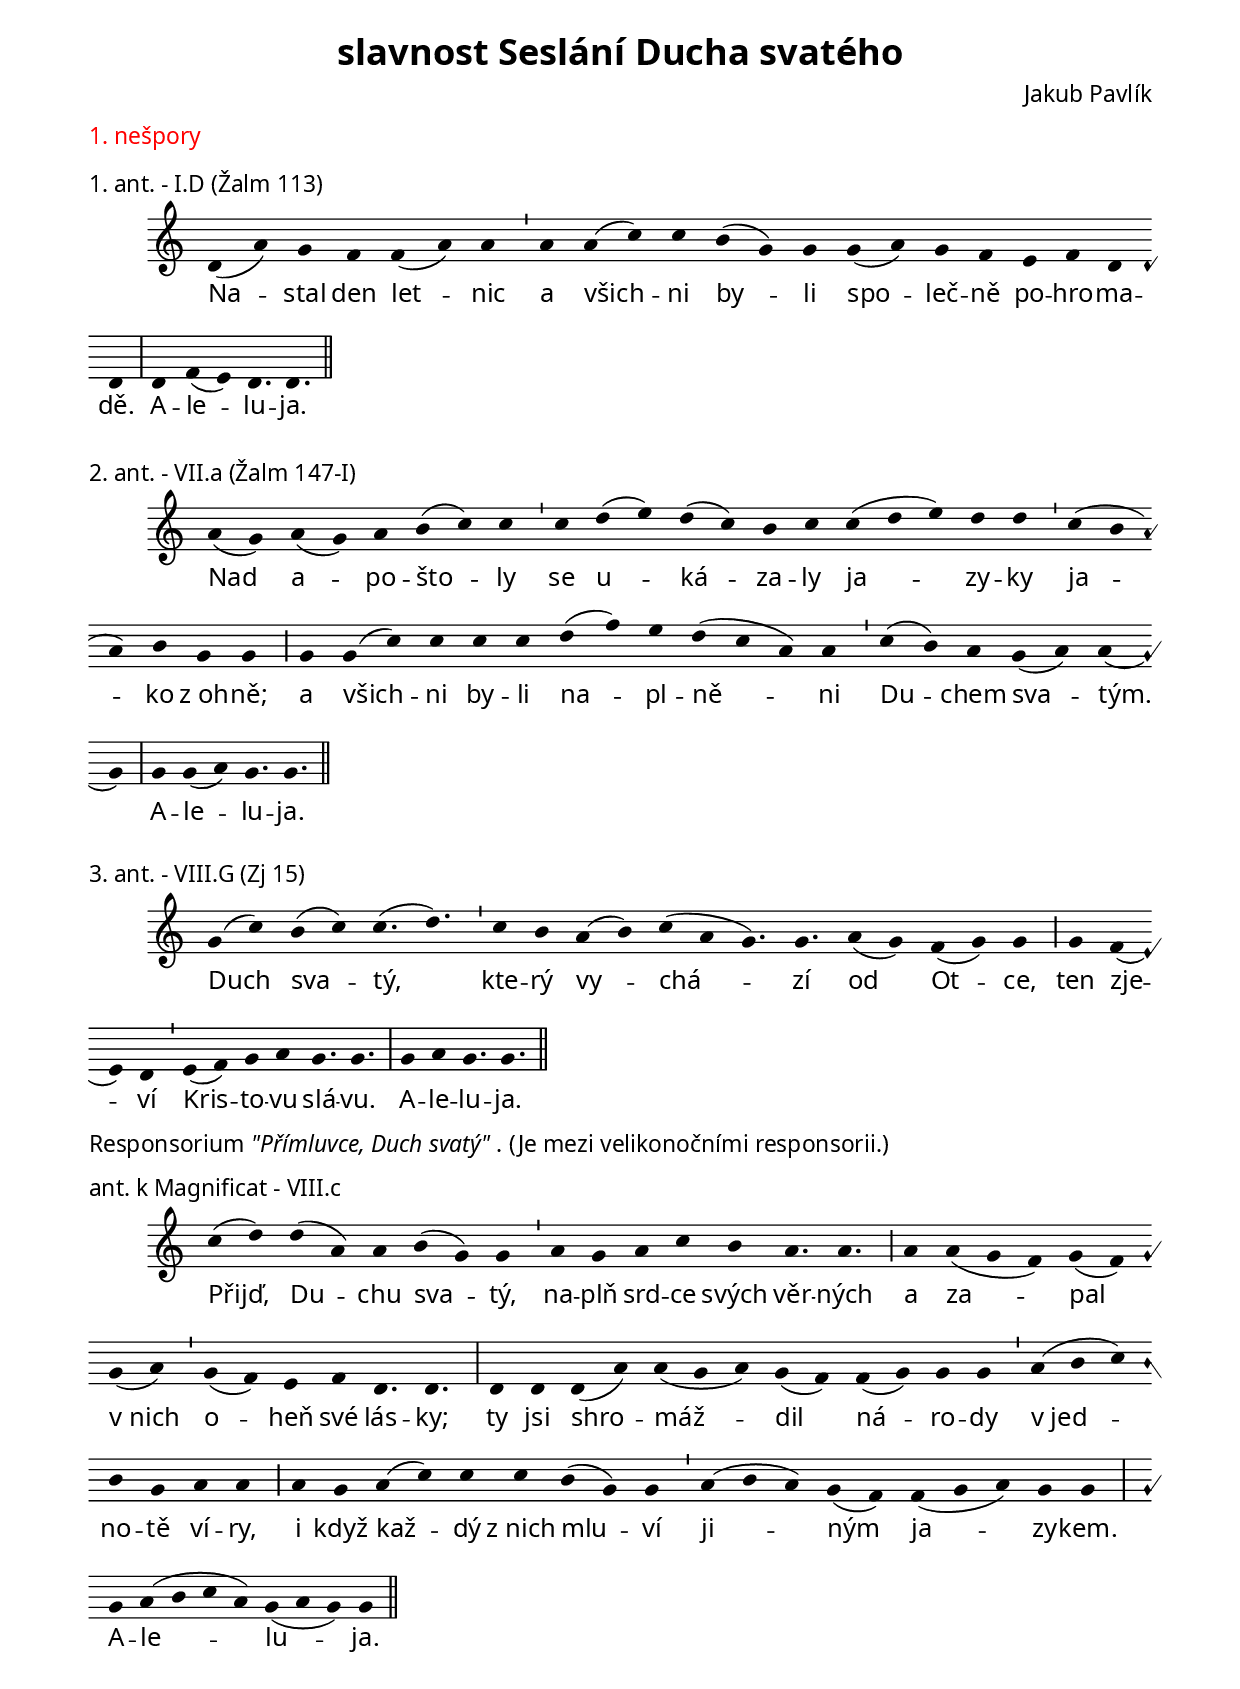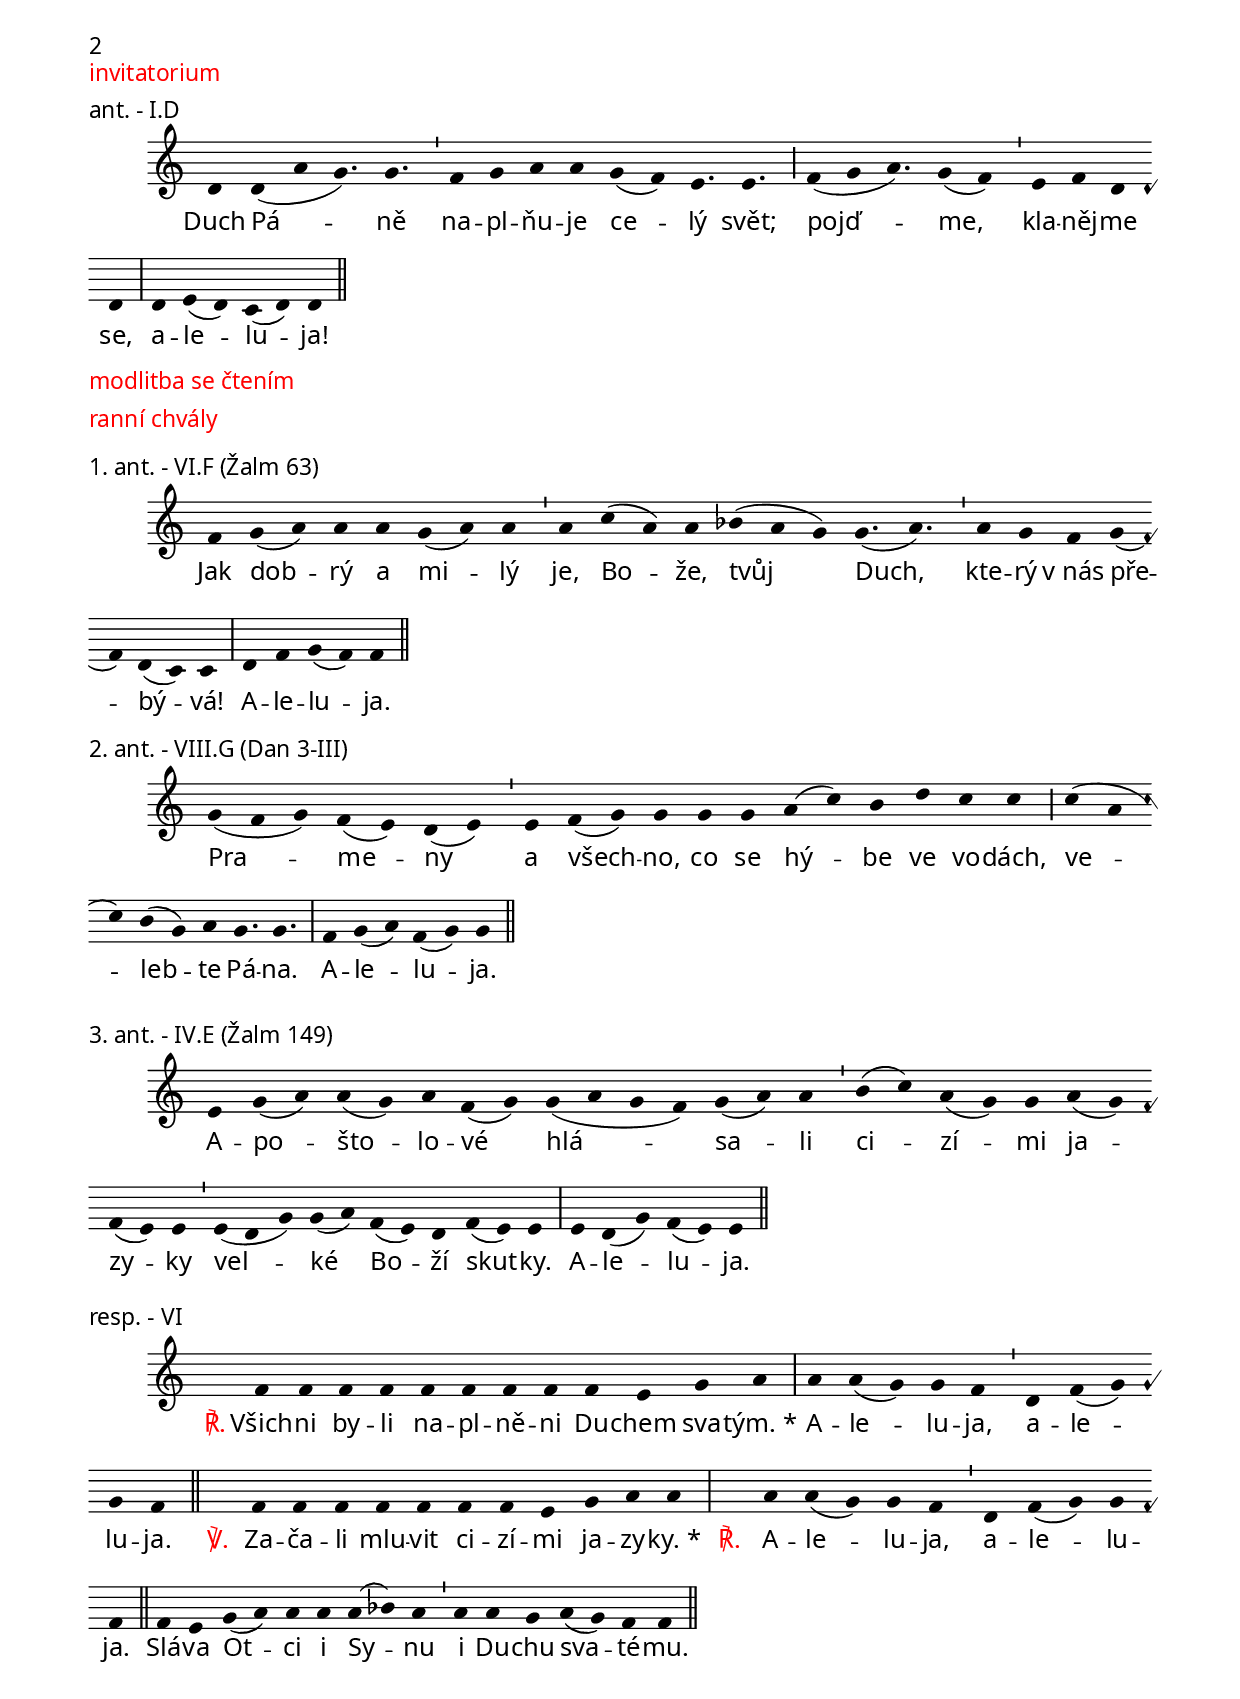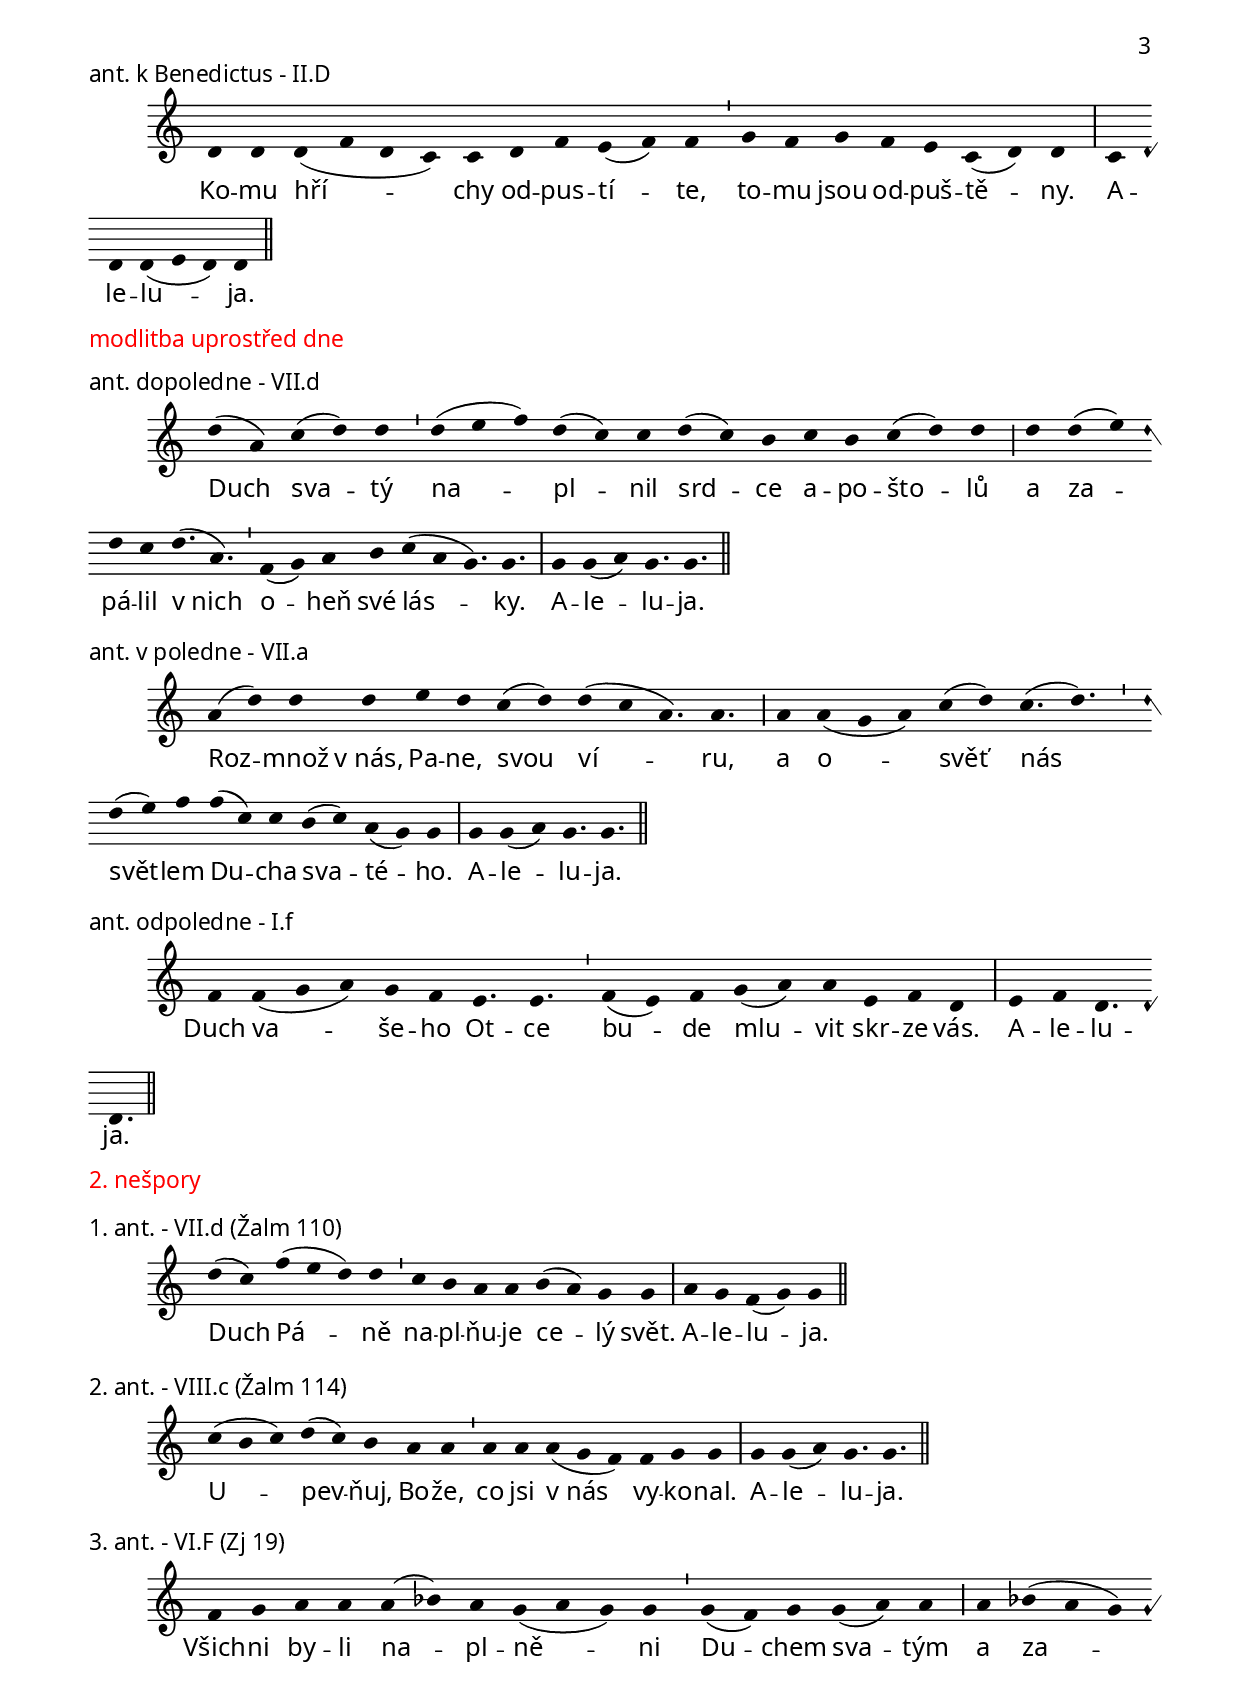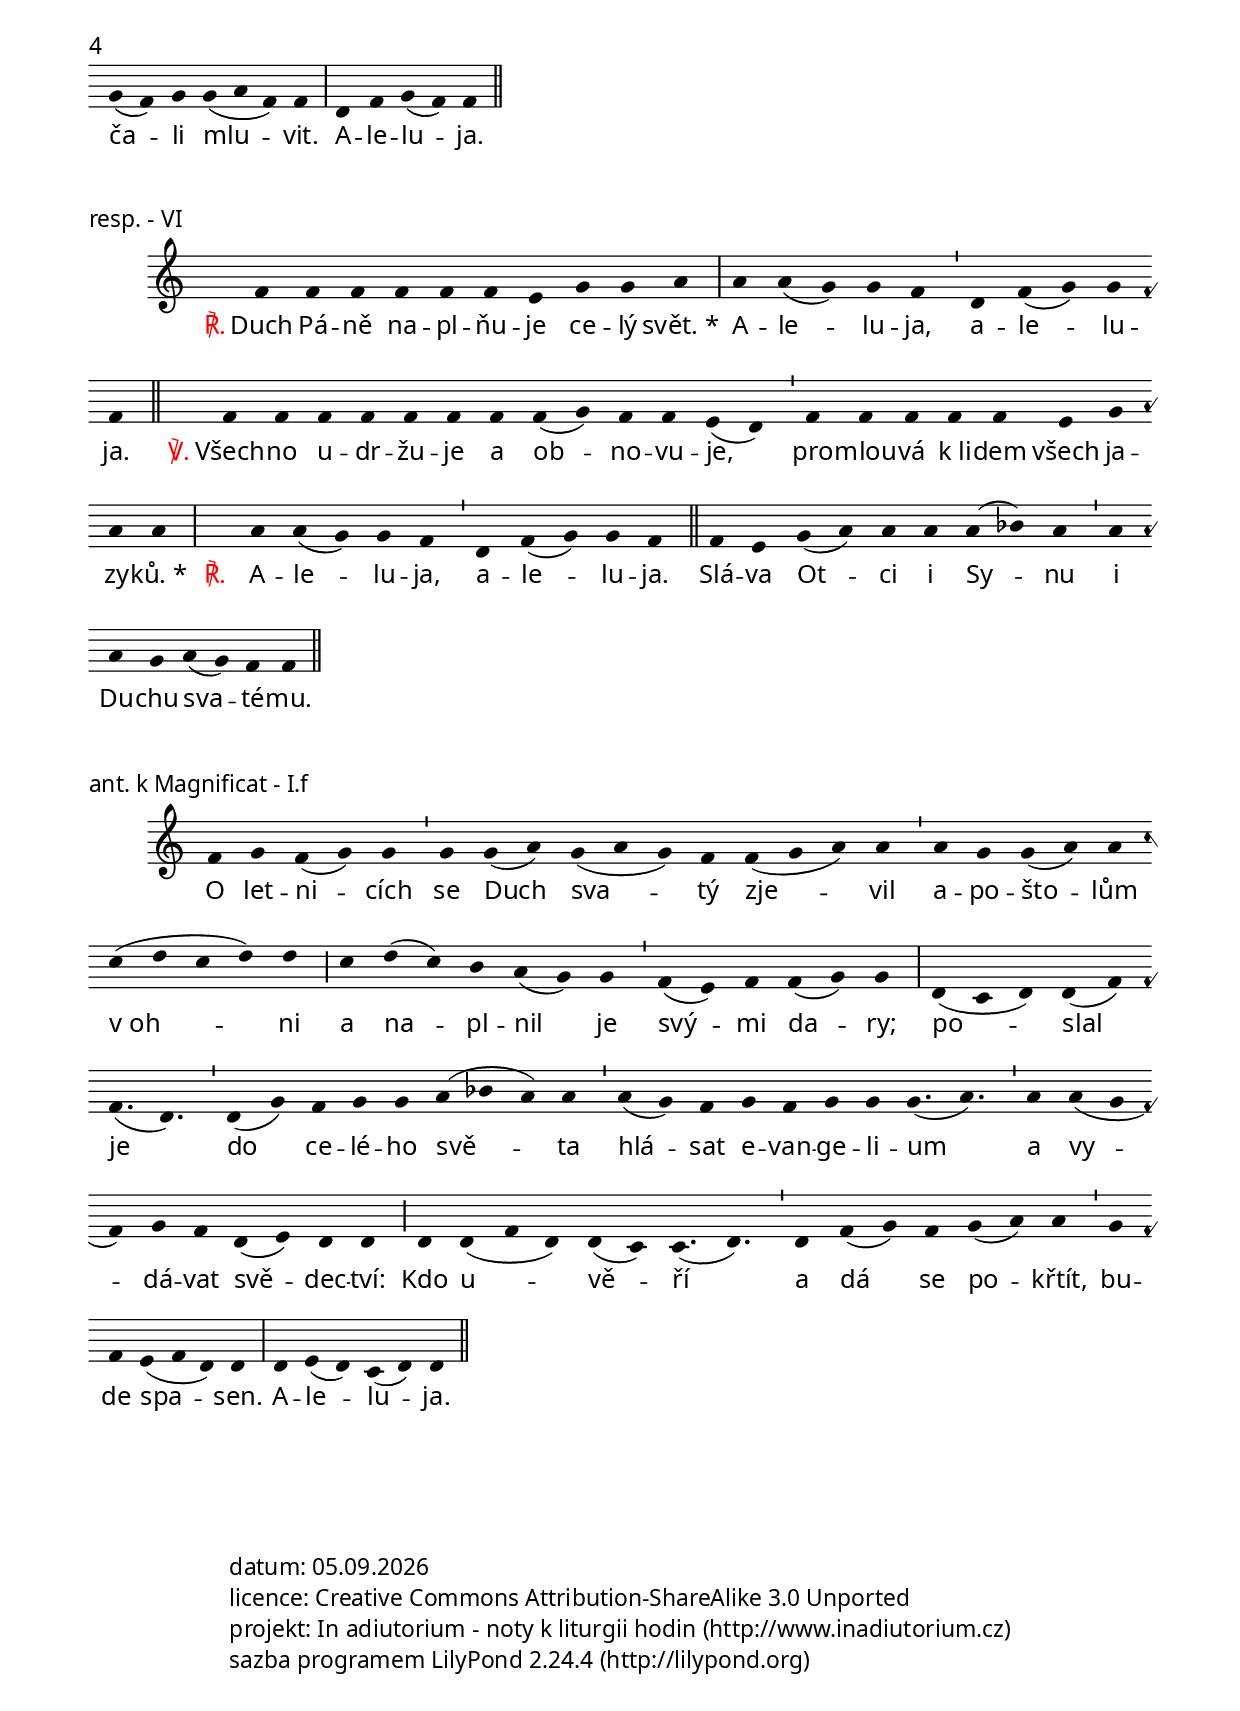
\version "2.14.2"

\header {
  title = "slavnost Seslání Ducha svatého"
  composer = "Jakub Pavlík"
}

\include "spolecne.ly"
\include "dilyresponsorii.ly"

\markup {\nadpisHodinka {"1. nešpory"}}

\score {
  \relative c' {
    \choralniRezim
    d4( a') g f f( a) a \barMin
    a a( c) c b( g) g g( a) g f e f d d \barMax
    d f( e) d4. d \barFinalis
  }
  \addlyrics {
    Na -- stal den let -- nic
    a všich -- ni by -- li spo -- leč -- ně po -- hro -- ma -- dě.
    A -- le -- lu -- ja.
  }
  \header {
    quid = "1. ant."
    modus = "I"
    differentia = "D"
    psalmus = "Žalm 113"
    id = "1ne-a1"
    piece = \markup {\sestavTitulek}
  }
}

\score {
  \relative c'' {
    \choralniRezim
    a4( g) a( g) a b( c) c \barMin
    c d( e) d( c) b c c( d e) d d \barMin
    c( b a) b g g \barMaior
    g g( c) c c c d( f) e d( c a) a \barMin
    c( b) a g( a) a( g) \barMax
    g g( a) g4. g \barFinalis
  }
  \addlyrics {
    Nad a -- po -- što -- ly
    se u -- ká -- za -- ly ja -- zy -- ky
    ja -- ko z_oh -- ně;
    a všich -- ni by -- li na -- pl -- ně -- ni
    Du -- chem sva -- tým.
    A -- le -- lu -- ja.
  }
  \header {
    quid = "2. ant."
    modus = "VII"
    differentia = "a"
    psalmus = "Žalm 147-I"
    id = "1ne-a2"
    piece = \markup {\sestavTitulek}
  }
}

\score {
  \relative c'' {
    \choralniRezim
    g4( c) b( c) c4.( d) \barMin
    c4 b a( b) c( a g4.) g a4( g) f( g) g \barMaior
    g f( e) d \barMin
    e( f) g a g4. g \barMax
    g4 a g4. g \barFinalis
  }
  \addlyrics {
    Duch sva -- tý,
    kte -- rý vy -- chá -- zí od Ot -- ce,
    ten zje -- ví
    Kris -- to -- vu slá -- vu.
    A -- le -- lu -- ja.
  }
  \header {
    quid = "3. ant."
    modus = "VIII"
    differentia = "G"
    psalmus = "Zj 15"
    id = "1ne-a3"
    piece = \markup {\sestavTitulek}
  }
}

\markup{Responsorium \italic{"\"Přímluvce, Duch svatý\""}. (Je mezi velikonočními responsorii.)}

\score {
  \relative c'' {
    \choralniRezim
    c4( d) d( a) a b( g) g \barMin
    a g a c b a4. a \barMaior
    a4 a( g f) g( f) g( a) \barMin g( f) e f d4. d \barMax

    d4 d d( a') a( g a) g( f) f( g) g g \barMin
    a( b c) b g a a \barMaior
    a g a( c) c c b( g) g \barMin
    a( b a) g( f) f( g a) g g \barMax

    g a( b c a) g( a g) g \barFinalis
  }
  \addlyrics {
    Přijď, Du -- chu sva -- tý,
    na -- plň srd -- ce svých věr -- ných
    a za -- pal v_nich o -- heň své lás -- ky;

    ty jsi shro -- máž -- dil ná -- ro -- dy
    v_jed -- no -- tě ví -- ry,
    i když kaž -- dý z_nich mlu -- ví
    ji -- ným ja -- zy -- kem.

    A -- le -- lu -- ja.
  }
  \header {
    quid = "ant. k Magnificat"
    modus = "VIII"
    differentia = "c"
    psalmus = ""
    id = "1ne-amag"
    piece = \markup {\sestavTitulekBezZalmu}
  }
}

\markup {\nadpisHodinka {"invitatorium"}}

\score {
  \relative c' {
    \choralniRezim
    d4 d( a' g4.) g \barMin
    f4 g a a g( f) e4. e \barMaior
    f4( g a4.) g4( f) \barMin
    e4 f d d \barMax
    d e( d) c( d) d \barFinalis
  }
  \addlyrics {
    Duch Pá -- ně
    na -- pl -- ňu -- je ce -- lý svět;
    pojď -- me, kla -- něj -- me se,
    a -- le -- lu -- ja!
  }
  \header {
    quid = "ant."
    modus = "I"
    differentia = "D"
    psalmus = ""
    placet = "_pojďme_ jinak"
    id = "invit"
    piece = \markup {\sestavTitulekBezZalmu}
  }
}

\markup {\nadpisHodinka {"modlitba se čtením"}}

\score {
  \relative c' {
    \choralniRezim

  }
  \addlyrics {
    Ví -- tr va -- ne, kam chce,
    je -- ho zvuk sly -- šíš,
    a -- le ne -- víš,
    od -- kud při -- chá -- zí a kam jde.
    A -- le -- lu -- ja.
  }
  \header {
    quid = "1. ant."
    modus = ""
    differentia = ""
    psalmus = "Žalm 104-I"
    id = "mc-a1"
    piece = \markup {\sestavTitulek}
  }
}

\score {
  \relative c' {
    \choralniRezim

  }
  \addlyrics {
    Na -- jed -- nou se o -- zval z_ne -- be hu -- kot,
    ja -- ko když se při -- že -- ne sil -- ný ví -- tr.
    A -- le -- lu -- ja.
  }
  \header {
    quid = "2. ant."
    modus = ""
    differentia = ""
    psalmus = "Žalm 104-II"
    id = "mc-a2"
    piece = \markup {\sestavTitulek}
  }
}

\score {
  \relative c' {
    \choralniRezim

  }
  \addlyrics {
    Se -- šli své -- ho Du -- cha,
    a bu -- dou stvo -- ře -- ni,
    a ob -- no -- víš tvář ze -- mě.
    A -- le -- lu -- ja.
  }
  \header {
    quid = "3. ant."
    modus = ""
    differentia = ""
    psalmus = "Žalm 104-III"
    id = "mc-a3"
    piece = \markup {\sestavTitulek}
  }
}

\markup {\nadpisHodinka {"ranní chvály"}}

\score {
  \relative c' {
    \choralniRezim
    f4 g( a) a a g( a) a \barMin
    a4 c( a) a bes( a g) g4.( a) \barMin
    a4 g f g( f) d( c) c \barMax
    d4 f g( f) f \barFinalis
  }
  \addlyrics {
    Jak dob -- rý a mi -- lý
    je, Bo -- že, tvůj Duch,
    kte -- rý v_nás pře -- bý -- vá!
    A -- le -- lu -- ja.
  }
  \header {
    quid = "1. ant."
    modus = "VI"
    differentia = "F"
    psalmus = "Žalm 63"
    id = "rch-a1"
    piece = \markup {\sestavTitulek}
  }
}

\score {
  \relative c'' {
    \choralniRezim
    g( f g) f( e) d( e) \barMin
    e f( g) g g g a( c) b d c c \barMaior
    c( a c) b( g) a g4. g \barMax
    f4 g( a) f( g) g \barFinalis
  }
  \addlyrics {
    Pra -- me -- ny
    a všech -- no, co se hý -- be ve vo -- dách,
    ve -- leb -- te Pá -- na.
    A -- le -- lu -- ja.
  }
  \header {
    quid = "2. ant."
    modus = "VIII"
    differentia = "G"
    psalmus = "Dan 3-III"
    id = "rch-a2"
    piece = \markup {\sestavTitulek}
  }
}

\score {
  \relative c' {
    \choralniRezim
    e4 g( a) a( g) a f( g) g( a g f) g( a) a \barMin
    b( c) a( g) g a( g) f( e) e \barMin
    e( d g) g( a) f( e) d f( e) e \barMax
    e d( g) f( e) e \barFinalis
  }
  \addlyrics {
    A -- po -- što -- lo -- vé hlá -- sa -- li
    ci -- zí -- mi ja -- zy -- ky
    vel -- ké Bo -- ží skut -- ky.
    A -- le -- lu -- ja.
  }
  \header {
    quid = "3. ant."
    modus = "IV"
    differentia = "E"
    psalmus = "Žalm 149"
    id = "rch-a3"
    piece = \markup {\sestavTitulek}
  }
}

\score {
  \relative c' {
    \choralniRezim

    % R
    \neviditelna f
    f f f f f f f f f e g a \barMax
    \respVIalelujaResponsum \barFinalis

    % V
    \neviditelna f
    f f f f f f f e g a a \barMax
    % R
    \neviditelna a
    \respVIalelujaResponsum \barFinalis

    % Slava
    \respVIalelujaDoxologie \barFinalis
  }
  \addlyrics {
    \Response Všich -- ni by -- li na -- pl -- ně -- ni Du -- chem sva -- tým._*
    \textRespAleluja
    \Verse Za -- ča -- li mlu -- vit ci -- zí -- mi ja -- zy -- ky._*
    \Response \textRespAleluja
    \textRespDoxologie
  }
  \header {
    quid = "resp."
    modus = "VI"
    id = "rch-resp"
    piece = \markup {\sestavTitulekResp}
  }
}

\score {
  \relative c' {
    \choralniRezim
    d4 d d( f d c) c d f e( f) f \barMin
    g f g f e c( d) d \barMax
    c d d( e d) d \barFinalis
  }
  \addlyrics {
    Ko -- mu hří -- chy od -- pus -- tí -- te,
    to -- mu jsou od -- puš -- tě -- ny.
    A -- le -- lu -- ja.
  }
  \header {
    quid = "ant. k Benedictus"
    modus = "II"
    differentia = "D"
    psalmus = ""
    id = "rch-aben"
    piece = \markup {\sestavTitulekBezZalmu}
  }
}

\markup {\nadpisHodinka {"modlitba uprostřed dne"}}

\score {
  \relative c'' {
    \choralniRezim
    d( a) c( d) d \barMin
    d( e f) d( c) c d( c) b c b c( d) d \barMaior
    d d( e) d c d4.( a) \barMin
    f4( g) a b c( a g4.) g \barMax
    g4 g( a) g4. g \barFinalis
  }
  \addlyrics {
    Duch sva -- tý
    na -- pl -- nil srd -- ce a -- po -- što -- lů
    a za -- pá -- lil v_nich
    o -- heň své lás -- ky.
    A -- le -- lu -- ja.
  }
  \header {
    quid = "ant. dopoledne"
    modus = "VII"
    differentia = "d"
    psalmus = ""
    id = "tercie"
    piece = \markup {\sestavTitulekBezZalmu}
  }
}

\score {
  \relative c'' {
    \choralniRezim
    a4( d) d d e d c( d) d( c a4.) a \barMaior
    a4 a( g a) c( d) c4.( d) \barMin
    d4( e) f f( c) c b( c) a( g) g \barMax
    g g( a) g4. g \barFinalis
  }
  \addlyrics {
    Roz -- množ v_nás, Pa -- ne, svou ví -- ru,
    a o -- svěť nás
    svět -- lem Du -- cha sva -- té -- ho.
    A -- le -- lu -- ja.
  }
  \header {
    quid = "ant. v poledne"
    modus = "VII"
    differentia = "a"
    psalmus = ""
    id = "sexta"
    piece = \markup {\sestavTitulekBezZalmu}
  }
}

\score {
  \relative c' {
    \choralniRezim
    f4 f( g a) g f e4. e \barMin
    f4( e) f g( a) a e f d \barMax
    e f d4. d \barFinalis
  }
  \addlyrics {
    Duch va -- še -- ho Ot -- ce
    bu -- de mlu -- vit skr -- ze vás.
    A -- le -- lu -- ja.
  }
  \header {
    quid = "ant. odpoledne"
    modus = "I"
    differentia = "f"
    psalmus = ""
    id = "nona"
    piece = \markup {\sestavTitulekBezZalmu}
  }
}

\markup {\nadpisHodinka {"2. nešpory"}}

\score {
  \relative c'' {
    \choralniRezim
    d4( c) f( e d) d \barMin
    c b a a b( a) g g \barMax
    a g f( g) g \barFinalis
  }
  \addlyrics {
    Duch Pá -- ně na -- pl -- ňu -- je ce -- lý svět.
    A -- le -- lu -- ja.
  }
  \header {
    quid = "1. ant."
    modus = "VII"
    differentia = "d"
    psalmus = "Žalm 110"
    id = "2ne-a1"
    piece = \markup {\sestavTitulek}
  }
}

\score {
  \relative c'' {
    \choralniRezim
    c4( b c) d( c) b a a \barMin
    a a a( g f) f g g \barMax
    g g( a) g4. g \barFinalis
  }
  \addlyrics {
    U -- pev -- ňuj, Bo -- že,
    co jsi v_nás vy -- ko -- nal.
    A -- le -- lu -- ja.
  }
  \header {
    quid = "2. ant."
    modus = "VIII"
    differentia = "c"
    psalmus = "Žalm 114"
    id = "2ne-a2"
    piece = \markup {\sestavTitulek}
  }
}

\score {
  \relative c' {
    \choralniRezim
    f4 g a a a( bes) a g( a g) g \barMin
    g( f) g g( a) a \barMaior
    a bes( a g) g( f) g g( a f) f \barMax
    d f g( f) f \barFinalis
  }
  \addlyrics {
    Všich -- ni by -- li na -- pl -- ně -- ni Du -- chem sva -- tým
    a za -- ča -- li mlu -- vit.
    A -- le -- lu -- ja.
  }
  \header {
    quid = "3. ant."
    modus = "VI"
    differentia = "F"
    psalmus = "Zj 19"
    id = "2ne-a3"
    piece = \markup {\sestavTitulek}
  }
}

\score {
  \relative c' {
    \choralniRezim

    % R
    \neviditelna f
    f4 f f f f f e g g a \barMax
    \respVIalelujaResponsum \barFinalis

    % V
    \neviditelna f
    f f f f f f f f( g) f f e( d) \barMin
    f f f f f e g a a \barMax
    % R
    \neviditelna a
    \respVIalelujaResponsum \barFinalis

    % Slava
    \respVIalelujaDoxologie \barFinalis
  }
  \addlyrics {
    \Response Duch Pá -- ně na -- pl -- ňu -- je ce -- lý svět._*
    \textRespAleluja
    \Verse Všech -- no u -- dr -- žu -- je a ob -- no -- vu -- je,
    pro -- mlou -- vá k_li -- dem všech ja -- zy -- ků._*
    \Response \textRespAleluja
    \textRespDoxologie
  }
  \header {
    quid = "resp."
    modus = "VI"
    id = "2ne-resp"
    piece = \markup {\sestavTitulekResp}
  }
}

\score {
  \relative c' {
    \choralniRezim
    f4 g f( g) g \barMin
    g g( a) g( a g) f f( g a) a \barMin
    a4 g g( a) a c( d c d) d \barMaior
    c4 d( c) b a( g) g \barMin
    f( e) f f( g) g \barMax

    d( c d) d( f) f4.( d) \barMin
    d4( g) f g g a( bes a) a \barMin
    a( g) f g f g g g4.( a) \barMin
    a4 a( g f) g f d( e) d d \barMaior

    d d( f d) d( c) c4.( d) \barMin
    d4 f( g) f g( a) a \barMin
    g f e( f d) d \barMax

    d e( d) c( d) d \barFinalis
  }
  \addlyrics {
    O let -- ni -- cích
    se Duch sva -- tý zje -- vil
    a -- po -- što -- lům v_oh -- ni
    a na -- pl -- nil je
    svý -- mi da -- ry;

    po -- slal je do ce -- lé -- ho svě -- ta
    hlá -- sat e -- van -- ge -- li -- um
    a vy -- dá -- vat svě -- dec -- tví:
    Kdo u -- vě -- ří
    a dá se po -- křtít,
    bu -- de spa -- sen.

    A -- le -- lu -- ja.
  }
  \header {
    quid = "ant. k Magnificat"
    modus = "I"
    differentia = "f"
    psalmus = ""
    id = "2ne-amag"
    piece = \markup {\sestavTitulekBezZalmu}
  }
}